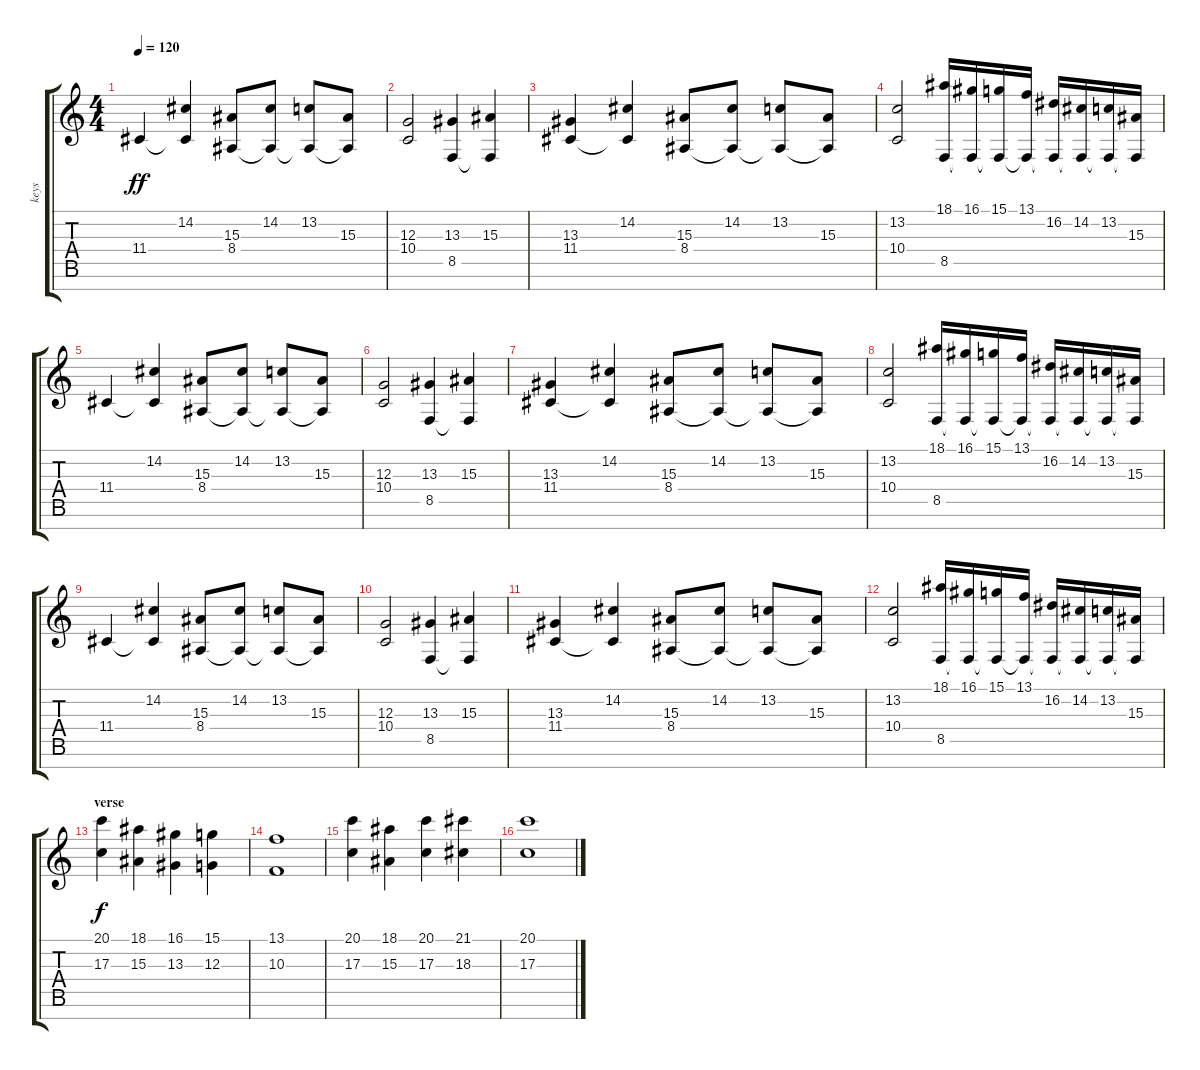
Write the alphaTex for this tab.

\track ("keys" "keys") {instrument stringensemble1}
\staff {score tabs}
\tuning (E4 B3 G3 D3 A2 E2 B1) {hide}
\ts (4 4)
\tempo 120
\clef g2
\ks c
11.4.4{dy ff} (14.2 11.4{t}).4 (15.3 8.4).8 (14.2 8.4{t}).8 (13.2 8.4{t}).8 (15.3 8.4{t}).8 |
(12.3 10.4).2 (13.3 8.5).4 (15.3 8.5{t}).4 |
(13.3 11.4).4 (14.2 11.4{t}).4 (15.3 8.4).8 (14.2 8.4{t}).8 (13.2 8.4{t}).8 (15.3 8.4{t}).8 |
(13.2 10.4).2 (18.1 8.5).16 (16.1 8.5{t}).16 (15.1 8.5{t}).16 (13.1 8.5{t}).16 (16.2 8.5{t}).16 (14.2 8.5{t}).16 (13.2 8.5{t}).16 (15.3 8.5{t}).16 |
11.4.4 (14.2 11.4{t}).4 (15.3 8.4).8 (14.2 8.4{t}).8 (13.2 8.4{t}).8 (15.3 8.4{t}).8 |
(12.3 10.4).2 (13.3 8.5).4 (15.3 8.5{t}).4 |
(13.3 11.4).4 (14.2 11.4{t}).4 (15.3 8.4).8 (14.2 8.4{t}).8 (13.2 8.4{t}).8 (15.3 8.4{t}).8 |
(13.2 10.4).2 (18.1 8.5).16 (16.1 8.5{t}).16 (15.1 8.5{t}).16 (13.1 8.5{t}).16 (16.2 8.5{t}).16 (14.2 8.5{t}).16 (13.2 8.5{t}).16 (15.3 8.5{t}).16 |
11.4.4 (14.2 11.4{t}).4 (15.3 8.4).8 (14.2 8.4{t}).8 (13.2 8.4{t}).8 (15.3 8.4{t}).8 |
(12.3 10.4).2 (13.3 8.5).4 (15.3 8.5{t}).4 |
(13.3 11.4).4 (14.2 11.4{t}).4 (15.3 8.4).8 (14.2 8.4{t}).8 (13.2 8.4{t}).8 (15.3 8.4{t}).8 |
(13.2 10.4).2 (18.1 8.5).16 (16.1 8.5{t}).16 (15.1 8.5{t}).16 (13.1 8.5{t}).16 (16.2 8.5{t}).16 (14.2 8.5{t}).16 (13.2 8.5{t}).16 (15.3 8.5{t}).16 |
\section ("" "verse")
(20.1 17.3).4{dy f} (18.1 15.3).4 (16.1 13.3).4 (15.1 12.3).4 |
(13.1 10.3).1 |
(20.1 17.3).4 (18.1 15.3).4 (20.1 17.3).4 (21.1 18.3).4 |
(20.1 17.3).1
